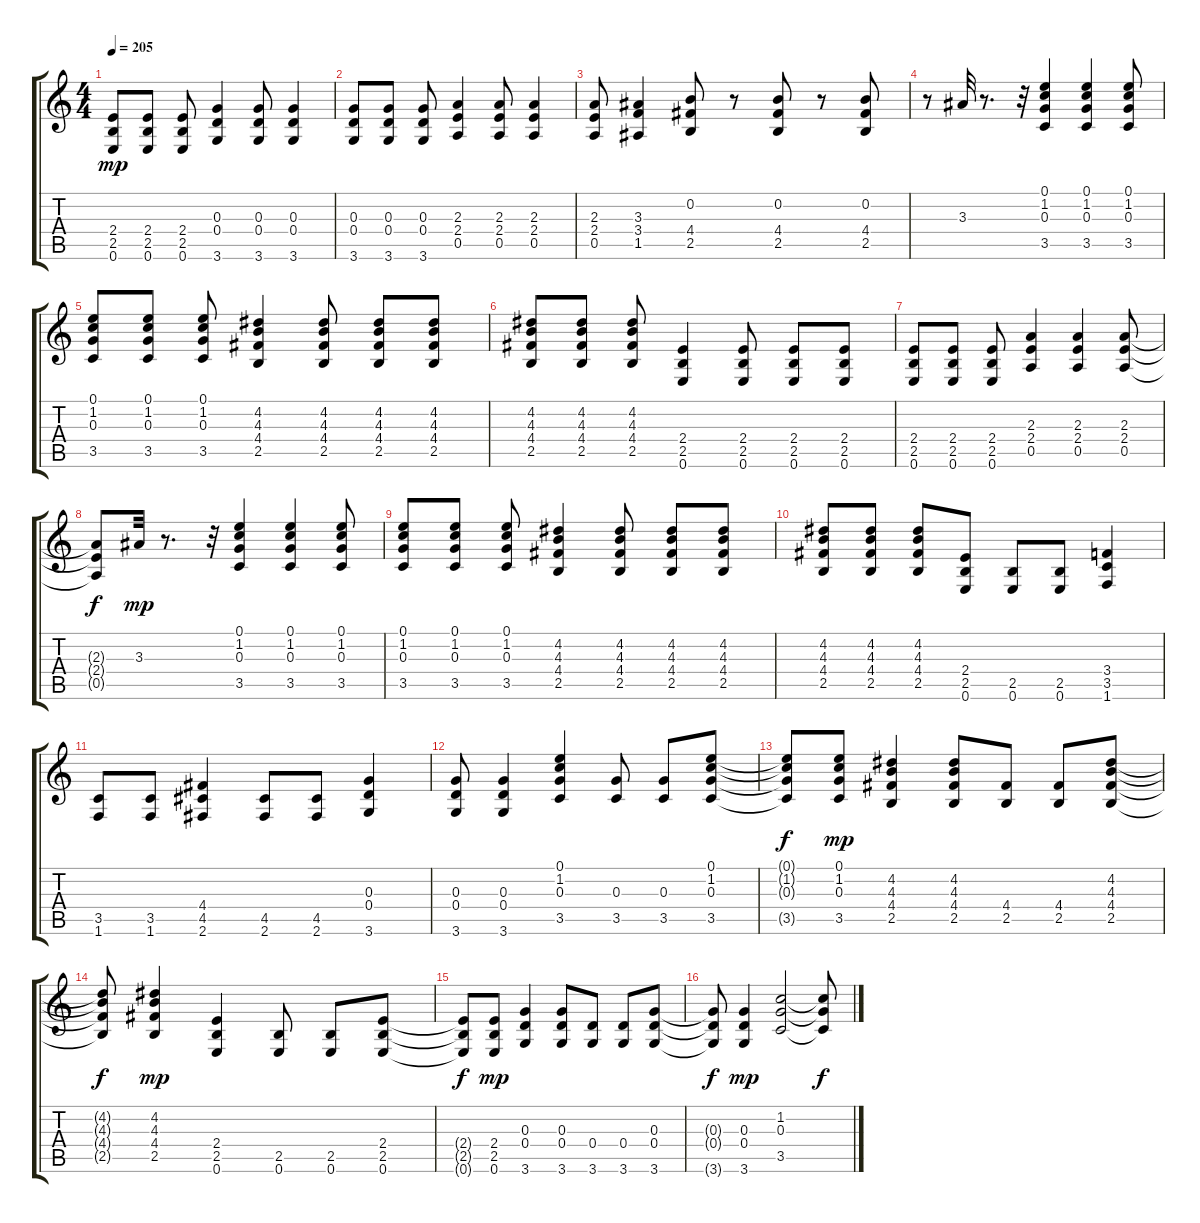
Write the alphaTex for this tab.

\track "" {instrument distortionguitar}
\staff {score tabs}
\tuning (E4 B3 G3 D3 A2 E2) {hide}
\ts (4 4)
\tempo 205
\clef g2
\ks c
(2.4 2.5 0.6).8{dy mp} (2.4 2.5 0.6).8 (2.4 2.5 0.6).8 (0.3 0.4 3.6).4 (0.3 0.4 3.6).8 (0.3 0.4 3.6).4 |
(0.3 0.4 3.6).8 (0.3 0.4 3.6).8 (0.3 0.4 3.6).8 (2.3 2.4 0.5).4 (2.3 2.4 0.5).8 (2.3 2.4 0.5).4 |
(2.3 2.4 0.5).8 (3.3 3.4 1.5).4 (0.2 4.4 2.5).8 r.8 (0.2 4.4 2.5).8 r.8 (0.2 4.4 2.5).8 |
r.8 3.3.32 r.8{d} r.32 (0.1 1.2 0.3 3.5).4 (0.1 1.2 0.3 3.5).4 (0.1 1.2 0.3 3.5).8 |
(0.1 1.2 0.3 3.5).8 (0.1 1.2 0.3 3.5).8 (0.1 1.2 0.3 3.5).8 (4.2 4.3 4.4 2.5).4 (4.2 4.3 4.4 2.5).8 (4.2 4.3 4.4 2.5).8 (4.2 4.3 4.4 2.5).8 |
(4.2 4.3 4.4 2.5).8 (4.2 4.3 4.4 2.5).8 (4.2 4.3 4.4 2.5).8 (2.4 2.5 0.6).4 (2.4 2.5 0.6).8 (2.4 2.5 0.6).8 (2.4 2.5 0.6).8 |
(2.4 2.5 0.6).8 (2.4 2.5 0.6).8 (2.4 2.5 0.6).8 (2.3 2.4 0.5).4 (2.3 2.4 0.5).4 (2.3 2.4 0.5).8 |
(2.3{t} 2.4{t} 0.5{t}).8{dy f} 3.3.32{dy mp} r.8{d} r.32 (0.1 1.2 0.3 3.5).4 (0.1 1.2 0.3 3.5).4 (0.1 1.2 0.3 3.5).8 |
(0.1 1.2 0.3 3.5).8 (0.1 1.2 0.3 3.5).8 (0.1 1.2 0.3 3.5).8 (4.2 4.3 4.4 2.5).4 (4.2 4.3 4.4 2.5).8 (4.2 4.3 4.4 2.5).8 (4.2 4.3 4.4 2.5).8 |
(4.2 4.3 4.4 2.5).8 (4.2 4.3 4.4 2.5).8 (4.2 4.3 4.4 2.5).8 (2.4 2.5 0.6).8 (2.5 0.6).8 (2.5 0.6).8 (3.4 3.5 1.6).4 |
(3.5 1.6).8 (3.5 1.6).8 (4.4 4.5 2.6).4 (4.5 2.6).8 (4.5 2.6).8 (0.3 0.4 3.6).4 |
(0.3 0.4 3.6).8 (0.3 0.4 3.6).4 (0.1 1.2 0.3 3.5).4 (0.3 3.5).8 (0.3 3.5).8 (0.1 1.2 0.3 3.5).8 |
(0.1{t} 1.2{t} 0.3{t} 3.5{t}).8{dy f} (0.1 1.2 0.3 3.5).8{dy mp} (4.2 4.3 4.4 2.5).4 (4.2 4.3 4.4 2.5).8 (4.4 2.5).8 (4.4 2.5).8 (4.2 4.3 4.4 2.5).8 |
(4.2{t} 4.3{t} 4.4{t} 2.5{t}).8{dy f} (4.2 4.3 4.4 2.5).4{dy mp} (2.4 2.5 0.6).4 (2.5 0.6).8 (2.5 0.6).8 (2.4 2.5 0.6).8 |
(2.4{t} 2.5{t} 0.6{t}).8{dy f} (2.4 2.5 0.6).8{dy mp} (0.3 0.4 3.6).4 (0.3 0.4 3.6).8 (0.4 3.6).8 (0.4 3.6).8 (0.3 0.4 3.6).8 |
(0.3{t} 0.4{t} 3.6{t}).8{dy f} (0.3 0.4 3.6).4{dy mp} (1.2 0.3 3.5).2 (1.2{t} 0.3{t} 3.5{t}).8{dy f}
